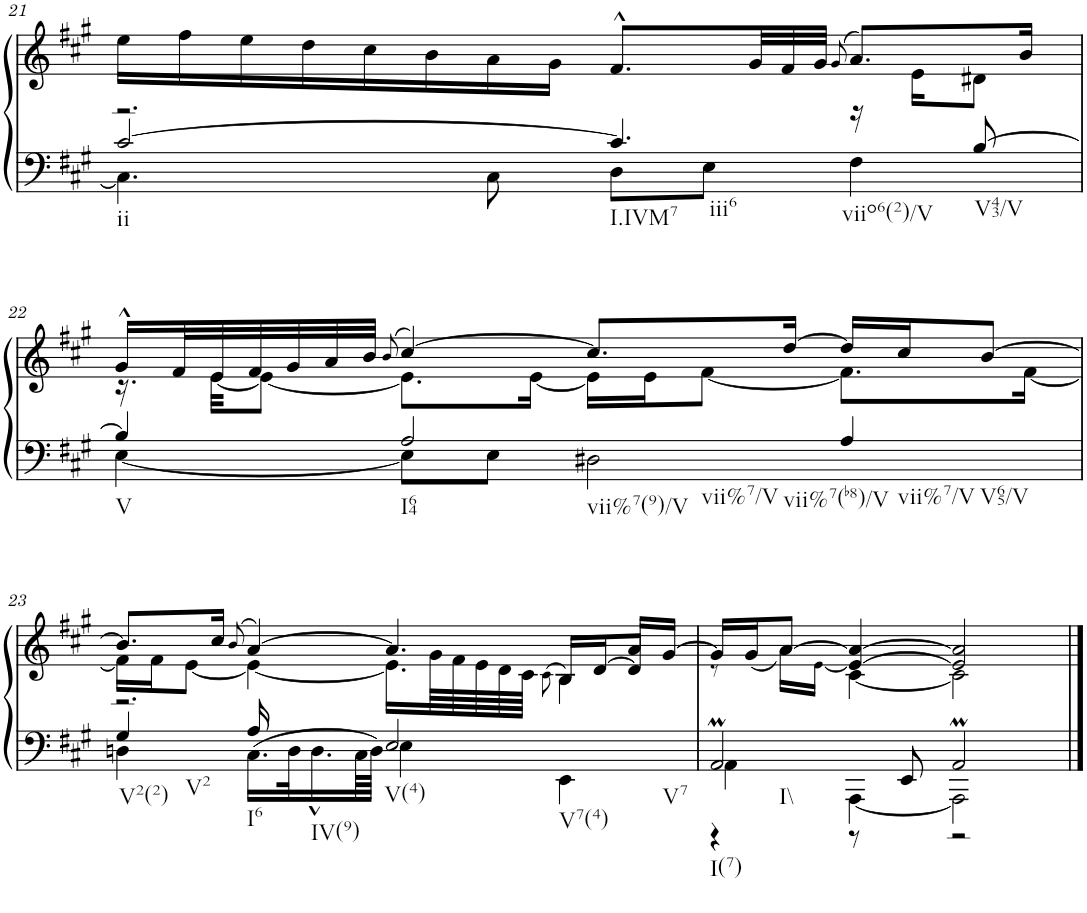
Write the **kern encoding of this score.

**kern	**kern
*part1	*part1
*staff2	*staff1
*I"Clavecin	*
!!LO:PB:g=z
*clefF4	*clefG2
*k[f#c#g#]	*k[f#c#g#]
*A:	*A:
*M4/4	*M4/4
*met(c)	*met(c)
=21	=21
*^	*^
!LO:TX:b:t=ii	!	!	!
[2c#/	4.C#\]	16ee\LL	2.r
.	.	16ff#\	.
.	.	16ee\	.
.	.	16dd\	.
.	.	16cc#\	.
.	.	16b\	.
.	8C#\	16a\	.
.	.	16g#\JJ	.
!LO:TX:b:t=I.IVM7	!	!	!
!LO:TX:b:t=iii6	!	!	!
!LO:TX:b:t=viio6(2)/V	!	!	!
4.c#/]	8D\L	8.f#^^/L	.
.	8E\J	.	.
*	*	*Xtuplet	*
.	.	48g#/LL	.
.	.	48f#/	.
.	.	48g#/JJJ	.
.	.	(>8qg#/	.
.	4F#\	8.a/L)	16r
.	.	.	16e\KL
!LO:TX:b:t=V43/V	!	!	!
[8B/	.	.	8d#X\J
.	.	16b/Jk	.
!!LO:LB:g=z	!!
=22	=22	=22	=22
!LO:TX:b:t=V	!	!	!
4B/]	[4E\	16g#^^/LL	16.r
.	.	32f#/L	.
.	.	32e/	[32e\KKL
.	.	32f#/	8e\J_
.	.	32g#/	.
.	.	32a/	.
.	.	32b/JJJ	.
.	.	(>8qb/	.
!LO:TX:b:t=I64	!	!	!
!LO:TX:b:t=vii%7(9)/V	!	!	!
!LO:TX:b:t=vii%7/V	!	!	!
!LO:TX:b:t=vii%7(b8)/V	!	!	!
2A/	8E\L]	[4cc#/)	8.e\L]
.	8E\J	.	.
.	.	.	[16e\Jk
.	2D#X\	8.cc#/L]	16e\LL]
.	.	.	16e\J
.	.	.	[8f#\J
.	.	[16dd/Jk	.
!LO:TX:b:t=vii%7/V	!	!	!
!LO:TX:b:t=V65/V	!	!	!
4A/	.	16dd/LL]	8.f#\L]
.	.	16cc#/J	.
.	.	[8b/J	.
.	.	.	[16f#\Jk
!!LO:LB:g=z
=23	=23	=23	=23
*	*	*	*^
!LO:TX:b:t=V2(2)	!	!	!	!
!LO:TX:b:t=V2	!	!	!	!
4G#/	4Dn\	8.b/L]	16f#\LL]	2.r
.	.	.	16f#\J	.
.	.	.	[8e\J	.
.	.	16cc#/Jk	.	.
.	.	(>8qb/	.	.
!LO:TX:b:t=I6	!	!	!	!
16A/	16.C#\LL	[4a/)	4e\_	.
!LO:TX:b:t=IV(9)	!	!	!	!
8.ryy	.	.	.	.
.	32D\K	.	.	.
.	16.D^^\	.	.	.
.	64C#\LL	.	.	.
.	64D\JJJJ	.	.	.
!LO:TX:b:t=V(4)	!	!	!	!
!LO:TX:b:t=V7(4)	!	!	!	!
!LO:TX:b:t=V7	!	!	!	!
2E/	4E\	4.a/]	16.e\LL]	.
.	.	.	48.g#\LL	.
.	.	.	48.f#\	.
.	.	.	48.e\	.
.	.	.	48.d\	.
.	.	.	48.c#\JJJJ	.
.	.	.	(>8qc#\	.
.	4EE\	.	16B/LL)	4B\
.	.	.	[16d/J	.
.	.	16a/LL	8d/J]	.
.	.	[16g#/JJ	.	.
*	*	*	*v	*v
=24	=24	=24	=24
*	*^	*	*
!LO:TX:b:t=I(7)	!	!	!	!
!LO:TX:b:t=I\\	!	!	!	!
2AAM/	4AA\	4r	16g#/LL]	8r
.	.	.	(<16g#/J	.
.	.	.	[8a/J	16a\LL)
.	.	.	.	[16e!\JJ
.	[4AAA\	8r	4e/_ 4a/_	[4c#\
.	.	8EE/	.	.
2AAM/	2AAA\]	2r	2e/] 2a/]	2c#\]
*v	*v	*v	*	*
*	*v	*v
==	==
*-	*-
